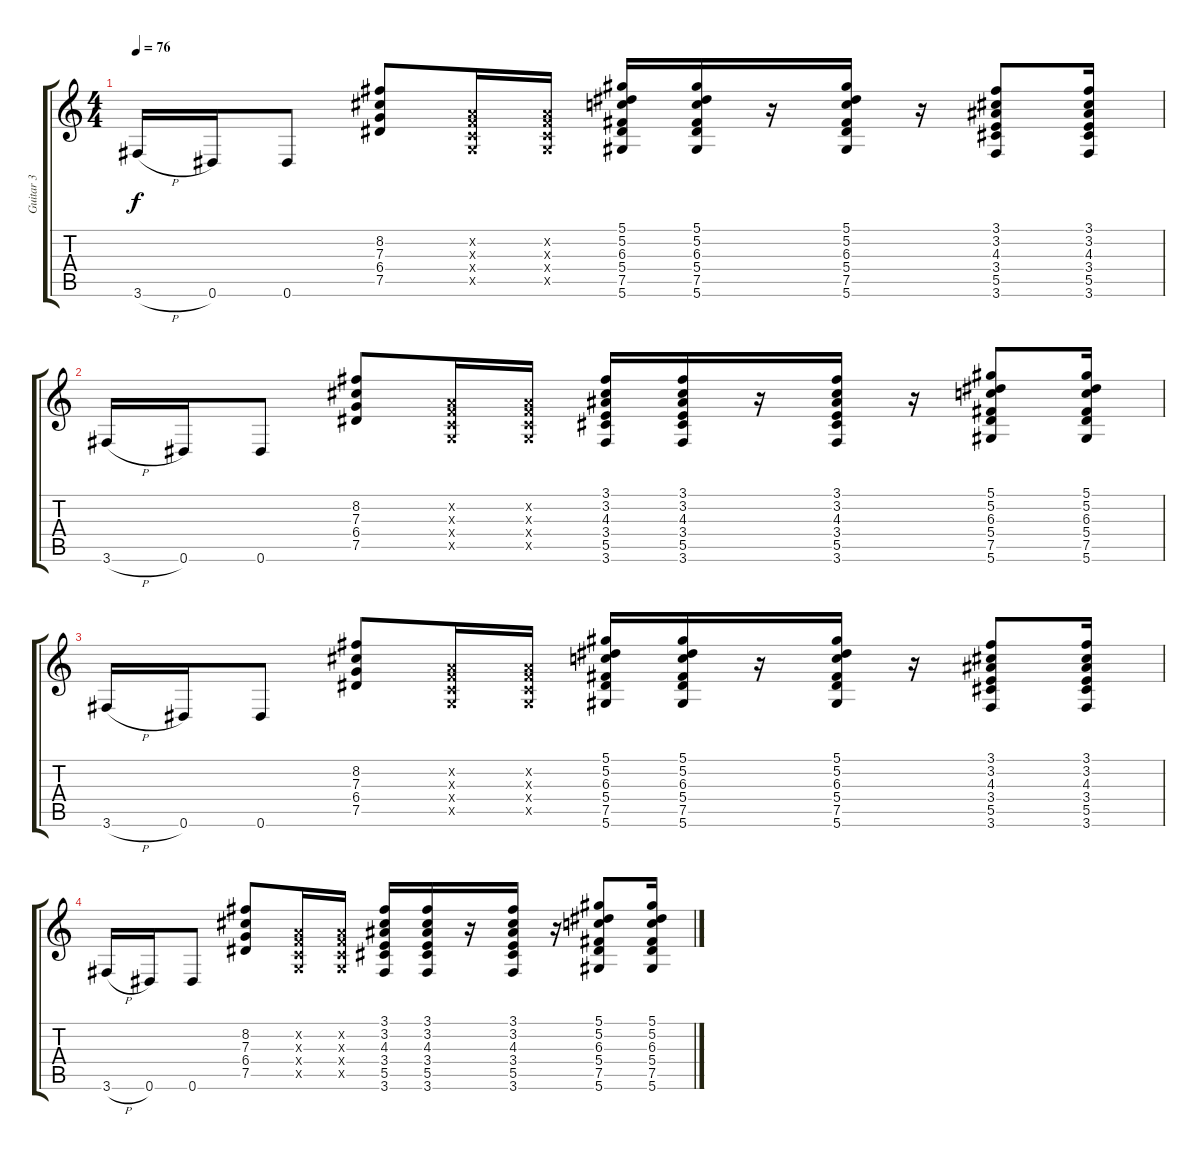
\track ("Guitar 3" "Guitar 3") {instrument overdrivenguitar}
\staff {score tabs}
\tuning (Eb4 Bb3 Gb3 Db3 Ab2 Eb2) {hide}
\ts (4 4)
\tempo 76
\clef g2
\ks c
3.6{h}.16{dy f} 0.6.16 0.6.8 (8.2 7.3 6.4 7.5).8 (-1.2{x} -1.3{x} -1.4{x} -1.5{x}).16 (-1.2{x} -1.3{x} -1.4{x} -1.5{x}).16 (5.1 5.2 6.3 5.4 7.5 5.6).16 (5.1 5.2 6.3 5.4 7.5 5.6).16 r.16 (5.1 5.2 6.3 5.4 7.5 5.6).16 r.16 (3.1 3.2 4.3 3.4 5.5 3.6).8 (3.1 3.2 4.3 3.4 5.5 3.6).16 |
3.6{h}.16 0.6.16 0.6.8 (8.2 7.3 6.4 7.5).8 (-1.2{x} -1.3{x} -1.4{x} -1.5{x}).16 (-1.2{x} -1.3{x} -1.4{x} -1.5{x}).16 (3.1 3.2 4.3 3.4 5.5 3.6).16 (3.1 3.2 4.3 3.4 5.5 3.6).16 r.16 (3.1 3.2 4.3 3.4 5.5 3.6).16 r.16 (5.1 5.2 6.3 5.4 7.5 5.6).8 (5.1 5.2 6.3 5.4 7.5 5.6).16 |
3.6{h}.16 0.6.16 0.6.8 (8.2 7.3 6.4 7.5).8 (-1.2{x} -1.3{x} -1.4{x} -1.5{x}).16 (-1.2{x} -1.3{x} -1.4{x} -1.5{x}).16 (5.1 5.2 6.3 5.4 7.5 5.6).16 (5.1 5.2 6.3 5.4 7.5 5.6).16 r.16 (5.1 5.2 6.3 5.4 7.5 5.6).16 r.16 (3.1 3.2 4.3 3.4 5.5 3.6).8 (3.1 3.2 4.3 3.4 5.5 3.6).16 |
3.6{h}.16 0.6.16 0.6.8 (8.2 7.3 6.4 7.5).8 (-1.2{x} -1.3{x} -1.4{x} -1.5{x}).16 (-1.2{x} -1.3{x} -1.4{x} -1.5{x}).16 (3.1 3.2 4.3 3.4 5.5 3.6).16 (3.1 3.2 4.3 3.4 5.5 3.6).16 r.16 (3.1 3.2 4.3 3.4 5.5 3.6).16 r.16 (5.1 5.2 6.3 5.4 7.5 5.6).8 (5.1 5.2 6.3 5.4 7.5 5.6).16
